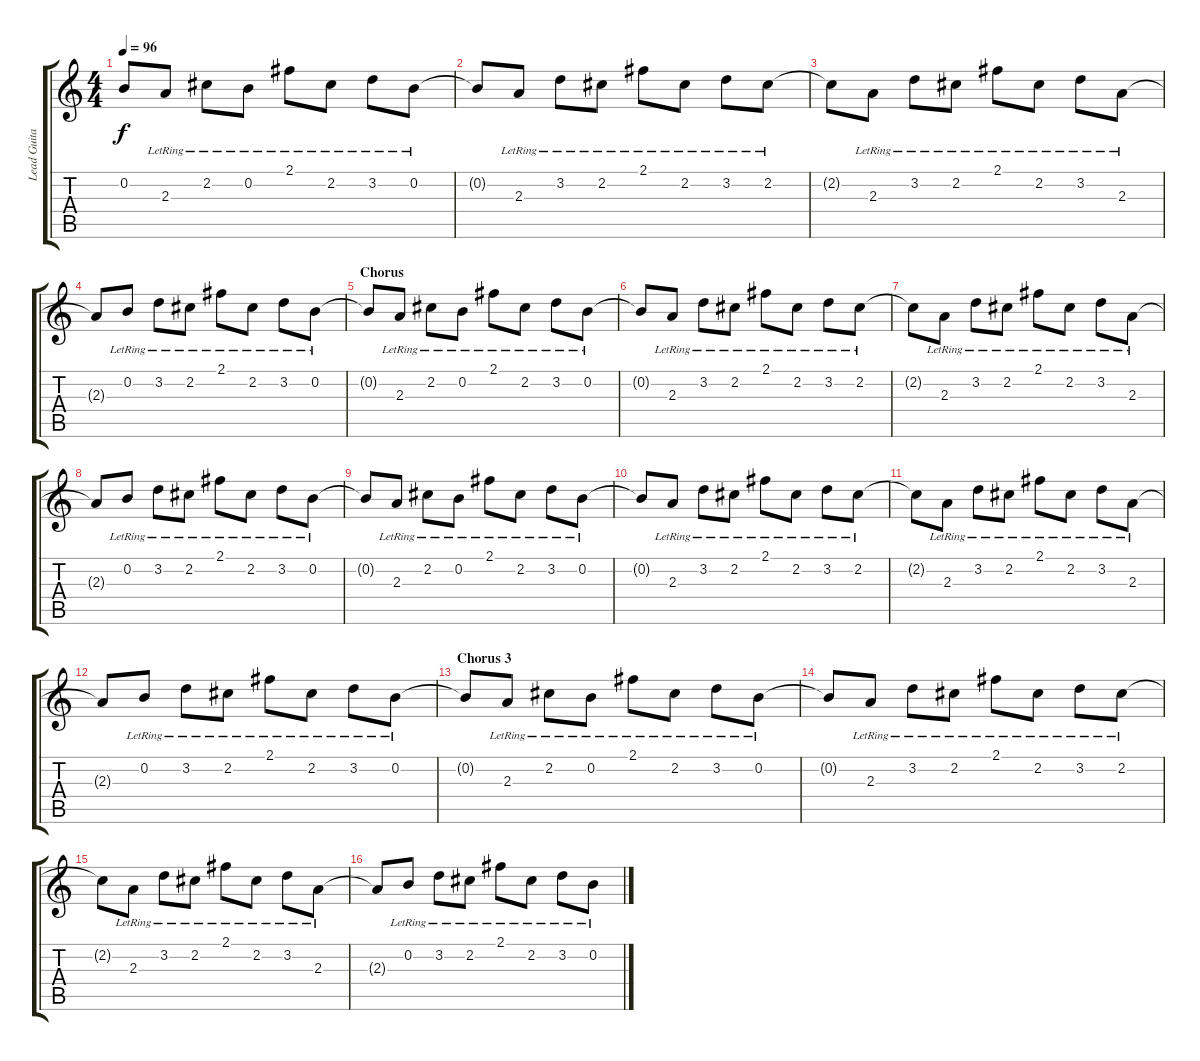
\track ("Lead Guitar (Clean)" "Lead Guita") {instrument electricguitarclean}
\staff {score tabs}
\tuning (E4 B3 G3 D3 A2 E2) {hide}
\ts (4 4)
\tempo 96
\clef g2
\ks c
0.2{t}.8{dy f} 2.3{lr}.8 2.2{lr}.8 0.2{lr}.8 2.1{lr}.8 2.2{lr}.8 3.2{lr}.8 0.2{lr}.8 |
0.2{t}.8 2.3{lr}.8 3.2{lr}.8 2.2{lr}.8 2.1{lr}.8 2.2{lr}.8 3.2{lr}.8 2.2{lr}.8 |
2.2{t}.8 2.3{lr}.8 3.2{lr}.8 2.2{lr}.8 2.1{lr}.8 2.2{lr}.8 3.2{lr}.8 2.3{lr}.8 |
2.3{t}.8 0.2{lr}.8 3.2{lr}.8 2.2{lr}.8 2.1{lr}.8 2.2{lr}.8 3.2{lr}.8 0.2{lr}.8 |
\section ("" "Chorus")
0.2{t}.8 2.3{lr}.8 2.2{lr}.8 0.2{lr}.8 2.1{lr}.8 2.2{lr}.8 3.2{lr}.8 0.2{lr}.8 |
0.2{t}.8 2.3{lr}.8 3.2{lr}.8 2.2{lr}.8 2.1{lr}.8 2.2{lr}.8 3.2{lr}.8 2.2{lr}.8 |
2.2{t}.8 2.3{lr}.8 3.2{lr}.8 2.2{lr}.8 2.1{lr}.8 2.2{lr}.8 3.2{lr}.8 2.3{lr}.8 |
2.3{t}.8 0.2{lr}.8 3.2{lr}.8 2.2{lr}.8 2.1{lr}.8 2.2{lr}.8 3.2{lr}.8 0.2{lr}.8 |
0.2{t}.8 2.3{lr}.8 2.2{lr}.8 0.2{lr}.8 2.1{lr}.8 2.2{lr}.8 3.2{lr}.8 0.2{lr}.8 |
0.2{t}.8 2.3{lr}.8 3.2{lr}.8 2.2{lr}.8 2.1{lr}.8 2.2{lr}.8 3.2{lr}.8 2.2{lr}.8 |
2.2{t}.8 2.3{lr}.8 3.2{lr}.8 2.2{lr}.8 2.1{lr}.8 2.2{lr}.8 3.2{lr}.8 2.3{lr}.8 |
2.3{t}.8 0.2{lr}.8 3.2{lr}.8 2.2{lr}.8 2.1{lr}.8 2.2{lr}.8 3.2{lr}.8 0.2{lr}.8 |
\section ("" "Chorus 3")
0.2{t}.8 2.3{lr}.8 2.2{lr}.8 0.2{lr}.8 2.1{lr}.8 2.2{lr}.8 3.2{lr}.8 0.2{lr}.8 |
0.2{t}.8 2.3{lr}.8 3.2{lr}.8 2.2{lr}.8 2.1{lr}.8 2.2{lr}.8 3.2{lr}.8 2.2{lr}.8 |
2.2{t}.8 2.3{lr}.8 3.2{lr}.8 2.2{lr}.8 2.1{lr}.8 2.2{lr}.8 3.2{lr}.8 2.3{lr}.8 |
2.3{t}.8 0.2{lr}.8 3.2{lr}.8 2.2{lr}.8 2.1{lr}.8 2.2{lr}.8 3.2{lr}.8 0.2{lr}.8
